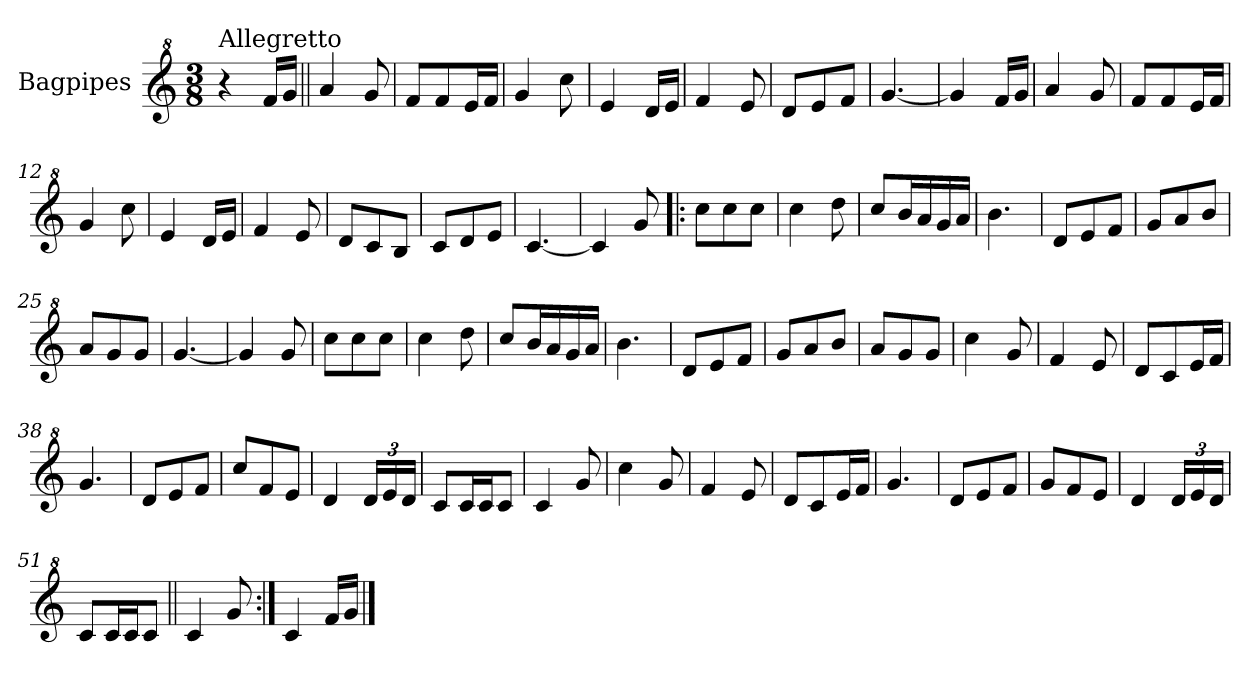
**kern
*part1
*staff1
*I"Bagpipes
*I'Bag
*clefG^2
*k[]
*C:
*M3/8
=1
!LO:TX:a:t=Allegretto
4r
16ff/LL
16gg/JJ
=2||
4aa/
8gg/
=3
8ff/L
8ff/
16ee/L
16ff/JJ
=4
4gg/
8ccc\
=5
4ee/
16dd/LL
16ee/JJ
=6
4ff/
8ee/
=7
8dd/L
8ee/
8ff/J
=8
[4.gg/
=9
4gg/]
16ff/LL
16gg/JJ
=10
4aa/
8gg/
=11
8ff/L
8ff/
16ee/L
16ff/JJ
=12
4gg/
8ccc\
!!LO:LB:g=z
=13
4ee/
16dd/LL
16ee/JJ
=14
4ff/
8ee/
=15
8dd/L
8cc/
8b/J
=16
8cc/L
8dd/
8ee/J
=17
[4.cc/
=18
4cc/]
8gg/
=19!|:
8ccc\L
8ccc\
8ccc\J
=20
4ccc\
8ddd\
=21
8ccc/L
16bb/L
16aa/
16gg/
16aa/JJ
=22
4.bb\
=23
8dd/L
8ee/
8ff/J
!!LO:LB:g=z
=24
8gg/L
8aa/
8bb/J
=25
8aa/L
8gg/
8gg/J
=26
[4.gg/
=27
4gg/]
8gg/
=28
8ccc\L
8ccc\
8ccc\J
=29
4ccc\
8ddd\
=30
8ccc/L
16bb/L
16aa/
16gg/
16aa/JJ
=31
4.bb\
=32
8dd/L
8ee/
8ff/J
=33
8gg/L
8aa/
8bb/J
=34
8aa/L
8gg/
8gg/J
!!LO:LB:g=z
=35
4ccc\
8gg/
=36
4ff/
8ee/
=37
8dd/L
8cc/
16ee/L
16ff/JJ
=38
4.gg/
=39
8dd/L
8ee/
8ff/J
=40
8ccc/L
8ff/
8ee/J
=41
4dd/
*Xbrackettup
24dd/LL
24ee/
24dd/JJ
=42
8cc/L
16cc/L
16cc/J
8cc/J
=43
4cc/
8gg/
=44
4ccc\
8gg/
=45
4ff/
8ee/
!!LO:LB:g=z
=46
8dd/L
8cc/
16ee/L
16ff/JJ
=47
4.gg/
=48
8dd/L
8ee/
8ff/J
=49
8gg/L
8ff/
8ee/J
=50
4dd/
24dd/LL
24ee/
24dd/JJ
=51
8cc/L
16cc/L
16cc/J
8cc/J
=52||
4cc/
8gg/
=53:|!
4cc/
16ff/LL
16gg/JJ
==
*-
